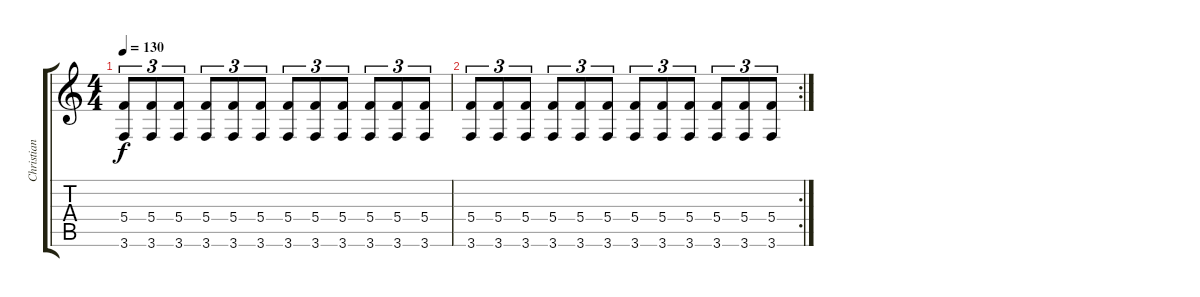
\track ("Christian Andreu" "Christian ") {instrument distortionguitar}
\staff {score tabs}
\tuning (D4 A3 F3 C3 G2 D2) {hide}
\ts (4 4)
\tempo 130
\clef g2
\ks c
(5.4 3.6).8{tu (3 2) dy f} (5.4 3.6).8{tu (3 2)} (5.4 3.6).8{tu (3 2)} (5.4 3.6).8{tu (3 2)} (5.4 3.6).8{tu (3 2)} (5.4 3.6).8{tu (3 2)} (5.4 3.6).8{tu (3 2)} (5.4 3.6).8{tu (3 2)} (5.4 3.6).8{tu (3 2)} (5.4 3.6).8{tu (3 2)} (5.4 3.6).8{tu (3 2)} (5.4 3.6).8{tu (3 2)} |
\rc 2
(5.4 3.6).8{tu (3 2)} (5.4 3.6).8{tu (3 2)} (5.4 3.6).8{tu (3 2)} (5.4 3.6).8{tu (3 2)} (5.4 3.6).8{tu (3 2)} (5.4 3.6).8{tu (3 2)} (5.4 3.6).8{tu (3 2)} (5.4 3.6).8{tu (3 2)} (5.4 3.6).8{tu (3 2)} (5.4 3.6).8{tu (3 2)} (5.4 3.6).8{tu (3 2)} (5.4 3.6).8{tu (3 2)}
